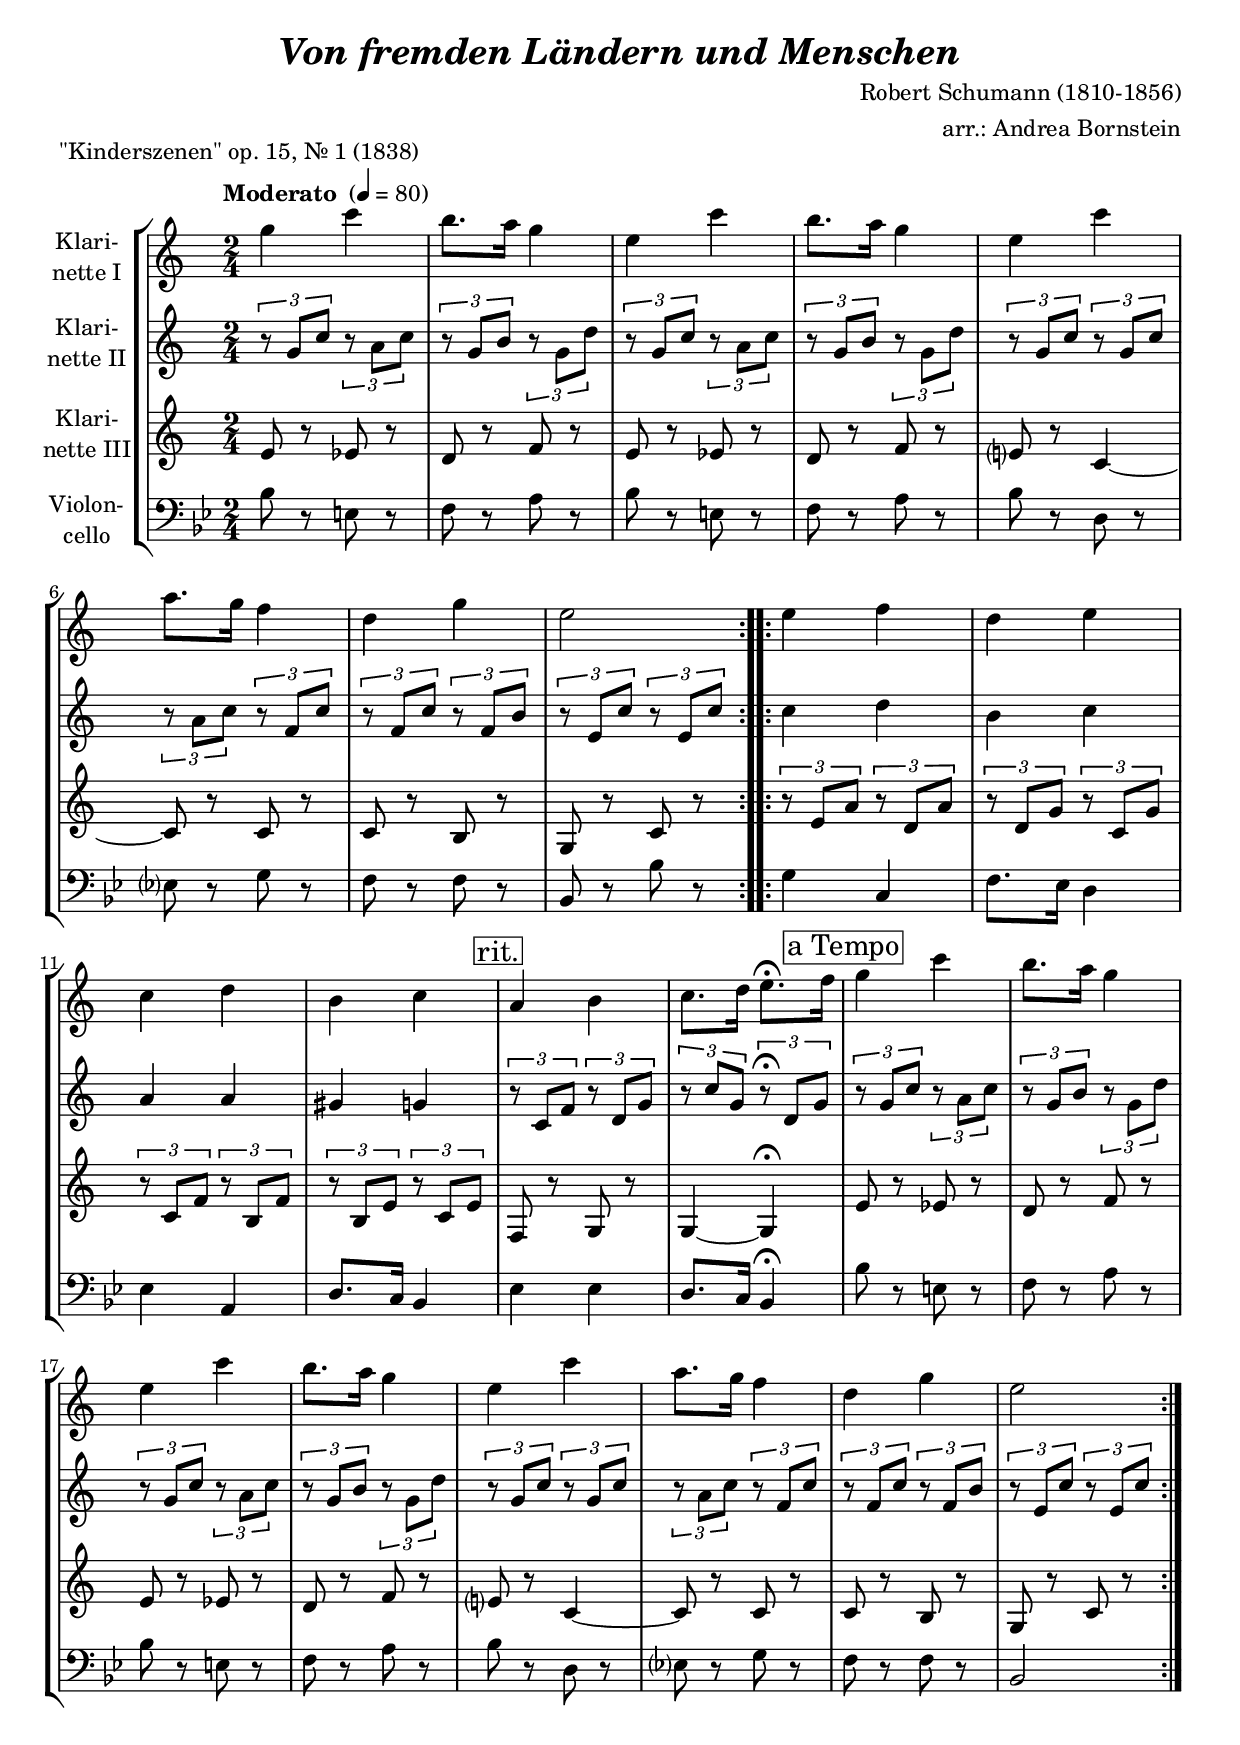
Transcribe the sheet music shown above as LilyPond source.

\version "2.18.2"
\include "deutsch.ly"

#(set-global-staff-size 20)

\header {
  title     = \markup \bold \italic "Von fremden Ländern und Menschen"
  composer  = "Robert Schumann (1810-1856)"
  arranger  = "arr.: Andrea Bornstein"
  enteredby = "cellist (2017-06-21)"
  piece     = "\"Kinderszenen\" op. 15, Nr. 1 (1838)"
}

voiceconsts = {
  \key g \major
  \clef "treble"
  \time 2/4
%  \numericTimeSignature
  \compressFullBarRests
  % Set default beaming for all staves
%  \set Timing.beamExceptions = #'()
%  \set Timing.baseMoment     = #(ly:make-moment 1 4)
%  \set Timing.beatStructure  = #'(1 1 1)
  \tempo "Moderato " 4=80
}

mikl = "clarinet"
mifl = "flute"
mist = "string ensemble 1"
miba = "cello"
%miba = "harpsichord"
milo = "drawbar organ"

atem = \mark \markup \box "a Tempo"
rit  = \mark \markup \box "rit."

va = \relative c'' {
  \voiceconsts

  \repeat volta 2 {
    d4 g
    fis8. e16 d4
    h g'
    fis8. e16 d4
    h g'
    e8. d16 c4
    a d
    h2
  }

  \repeat volta 2 {
    h4 c
    a h
    g a
    fis g \rit
    e fis
    g8. a16 h8.\fermata c16 \atem
    d4 g
    fis8. e16 d4

    h g'
    fis8. e16 d4
    h g'
    e8. d16 c4
    a d
    h2
  }
}

vb = \relative c' {
  \voiceconsts

  \repeat volta 2 {
    \tuplet 3/2 4 { r8 d g r e g
		    r d fis r d a'
		    r d, g r e g
		    r d fis r d a'
		    r d, g r d g
		    r e g r c, g'
		    r c, g' r c, fis
		    r h, g' r h, g'
		  }
  }

  \repeat volta 2 {
    g4 a
    fis g
    e e
    dis d \rit
    
    \tuplet 3/2 4 { r8 g, c r a d
		    r g d r\fermata a d \atem
		    r d g r e g
		    r d fis r d a'

		    r d, g r e g
		    r d fis r d a'
		    r d, g r d g
		    r e g r c, g'
		    r c, g' r c, fis
		    r h, g' r h, g'
		  }
  }
}

vc = \relative c' {
  \voiceconsts

  \repeat volta 2 {
    h8 r b r
    a r c r
    h r b r
    a r c r
    h? r g4~
    g8 r g r
    g r fis r
    d r g r
  }

  \repeat volta 2 {
    \tuplet 3/2 4 { r h e r a, e'
		    r a, d r g, d'
		    r g, c r fis, c'
		    r fis, h r g h
		  } \rit
    c, r d r
    d4~ d\fermata \atem
    h'8 r b r
    a r c r

    h r b r
    a r c r
    h? r g4~
    g8 r g r
    g r fis r
    d r g r
  }
}

vd = \relative c' {
  \voiceconsts
  \clef "bass"
  
  \repeat volta 2 {
    g8 r cis, r
    d r fis r
    g r cis, r
    d r fis r
    g r h, r
    c? r e r
    d r d r
    g, r g' r
  }

  \repeat volta 2 {
    e4 a,
    d8. c16 h4
    c fis,
    h8. a16 g4 \rit
    c c
    h8. a16 g4\fermata \atem
    g'8 r cis, r
    d r fis r

    g r cis, r
    d r fis r
    g r h, r
    c? r e r
    d r d r
    g,2
  }
}


music = \new StaffGroup <<
      \new Staff {
	\set Staff.midiInstrument = \mikl
	\set Staff.instrumentName = \markup \center-column { "Klari-" "nette I" }
	\transpose g c' { \va }
      }

      \new Staff {
	\set Staff.midiInstrument = \mikl
	\set Staff.instrumentName = \markup \center-column { "Klari-" "nette II" }
	\transpose g c' { \vb }
      }

      \new Staff {
	\set Staff.midiInstrument = \mikl
	\set Staff.instrumentName = \markup \center-column { "Klari-" "nette III" }
	\transpose g c' { \vc }
      }

      \new Staff {
	\set Staff.midiInstrument = \miba
	\set Staff.instrumentName = \markup \center-column { "Violon-" "cello" }
	\transpose g b { \vd }
      }
>>

\book {
  \score {
    \music
    \layout {}
  }

  \score {
    \unfoldRepeats \music

    \midi {
      \context {
        \Score
      }
    }
  }
}
